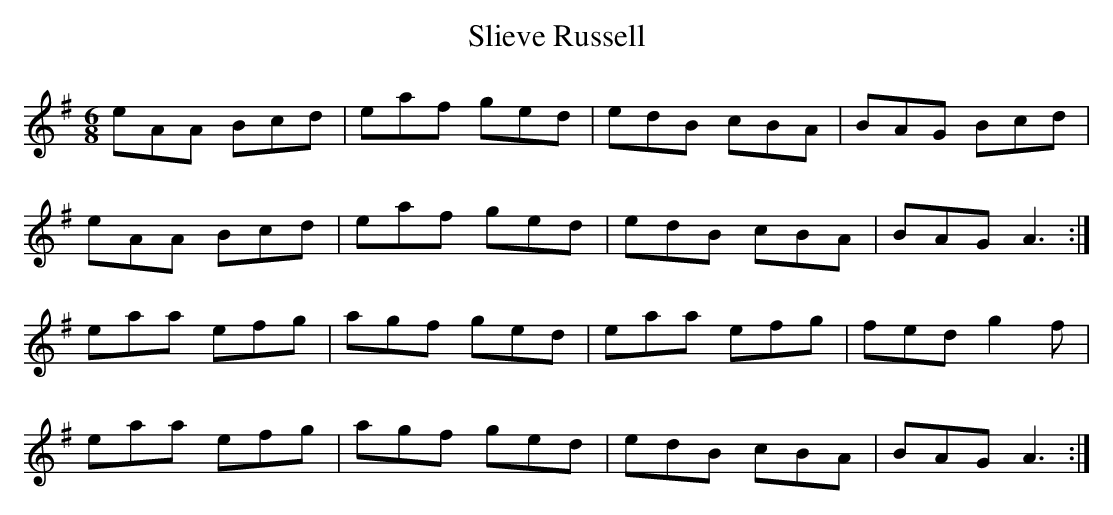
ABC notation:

X:1
T:Slieve Russell
M:6/8
L:1/8
K:A Dorian
eAA Bcd|eaf ged|edB cBA|BAG Bcd|!
eAA Bcd|eaf ged|edB cBA|BAG A3:|!
eaa efg|agf ged|eaa efg|fed g2f|!
eaa efg|agf ged|edB cBA|BAG A3:|!
